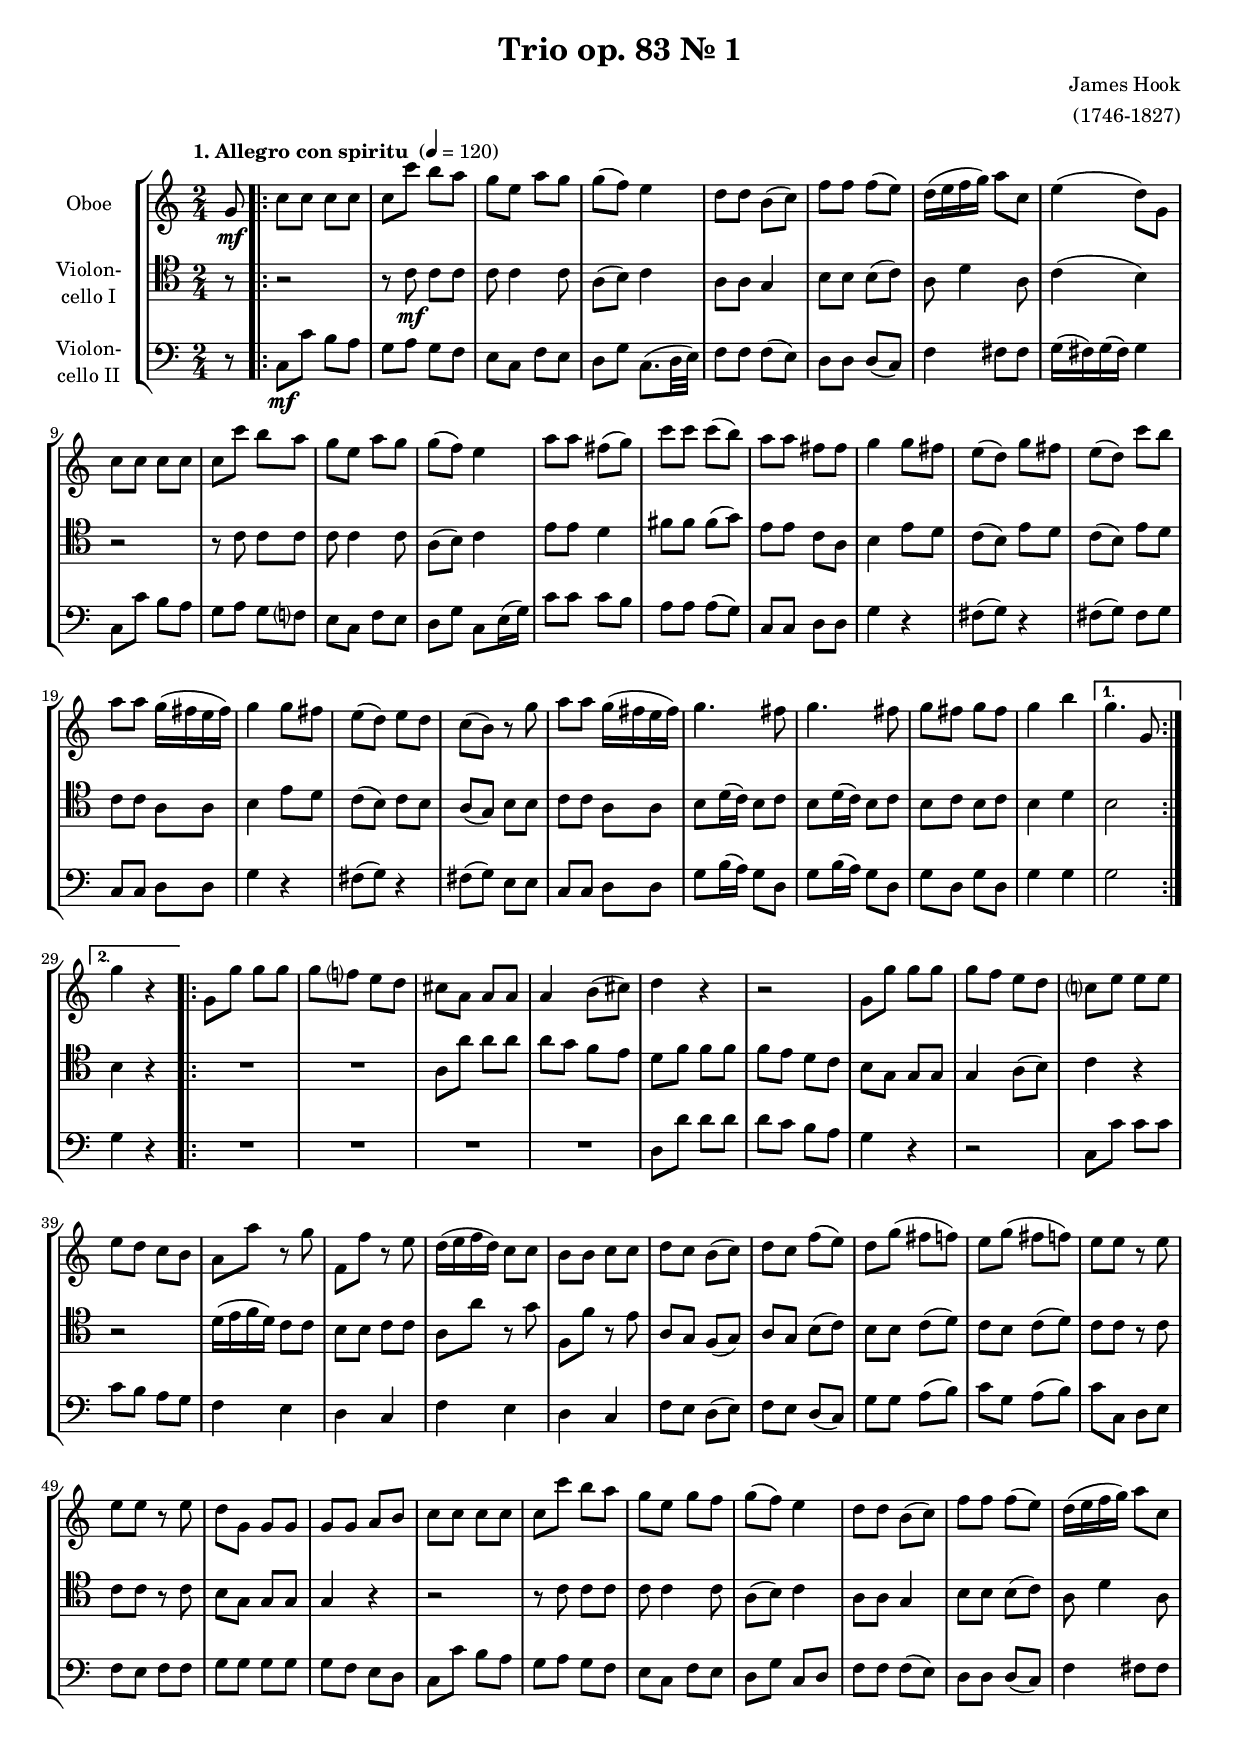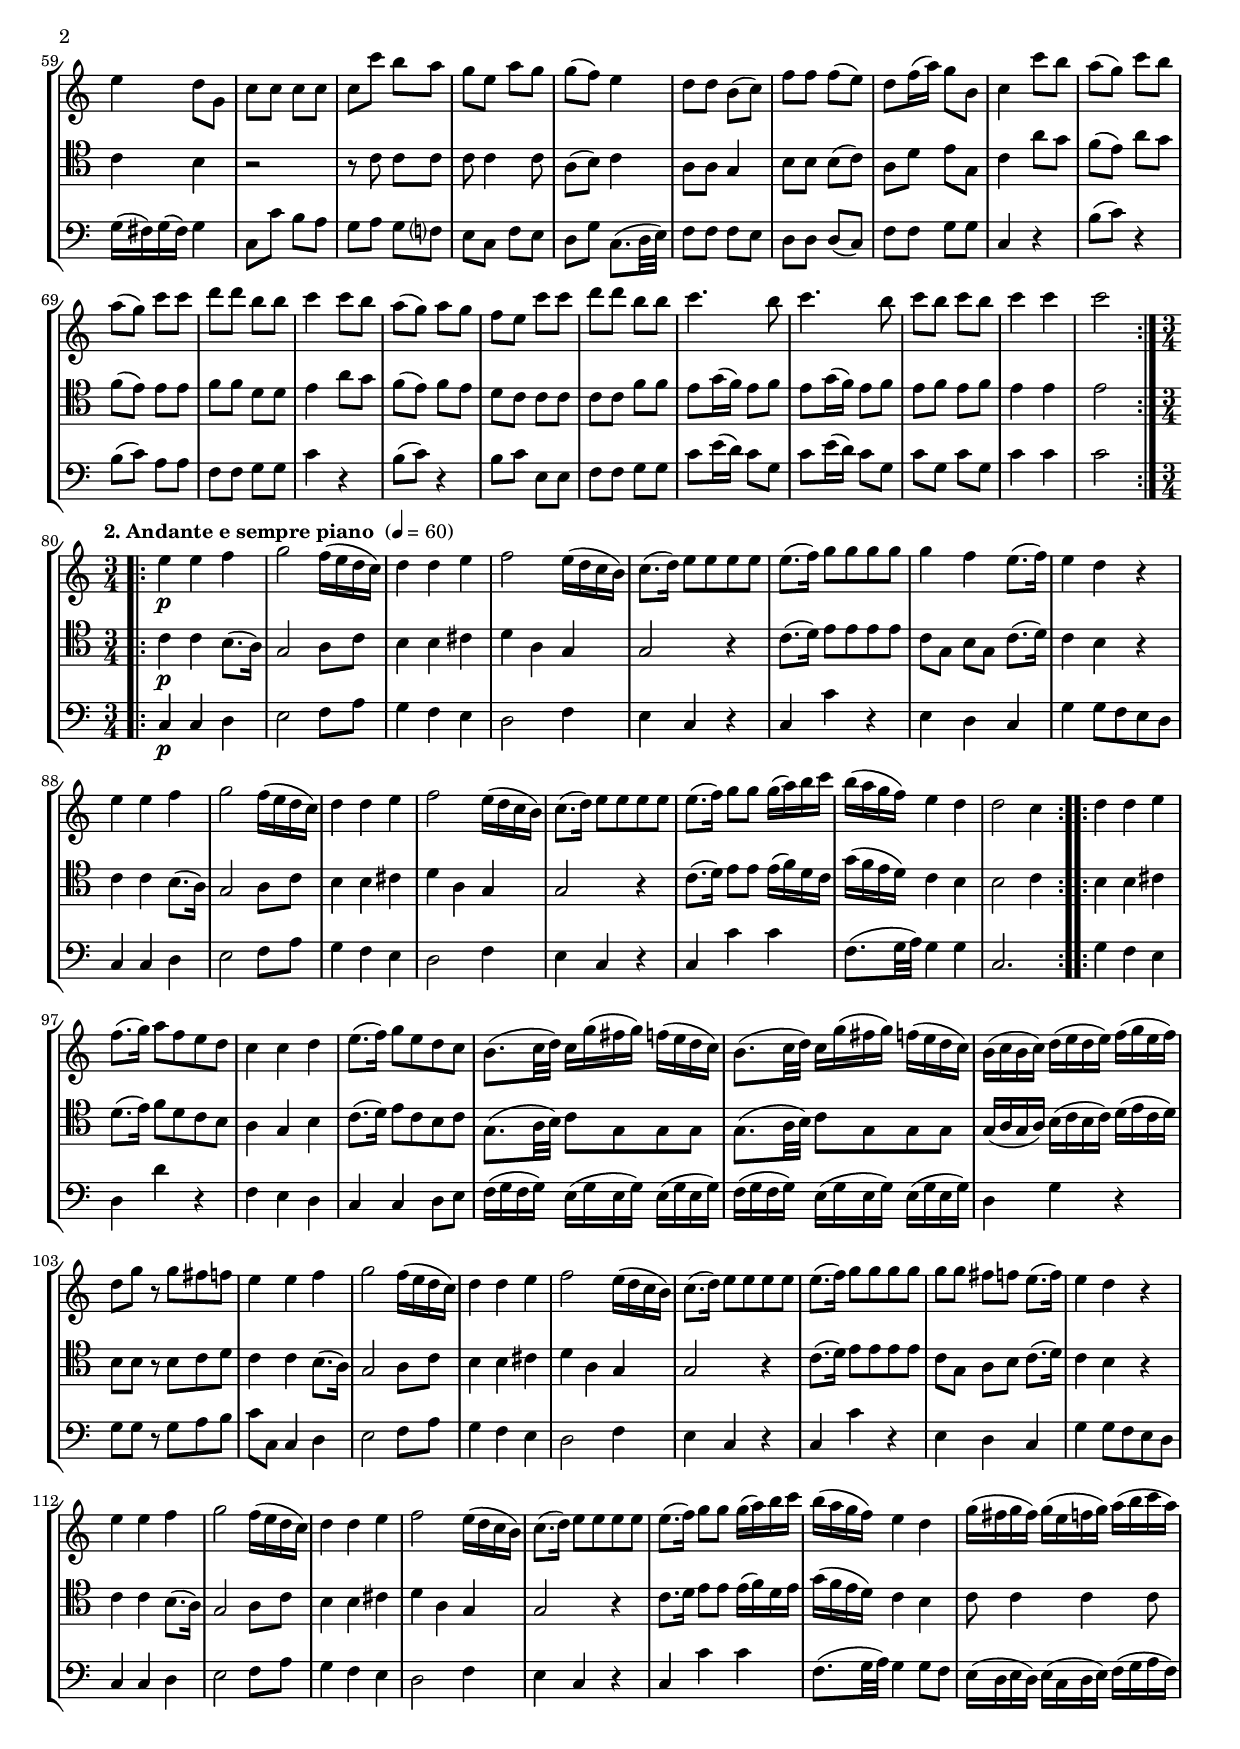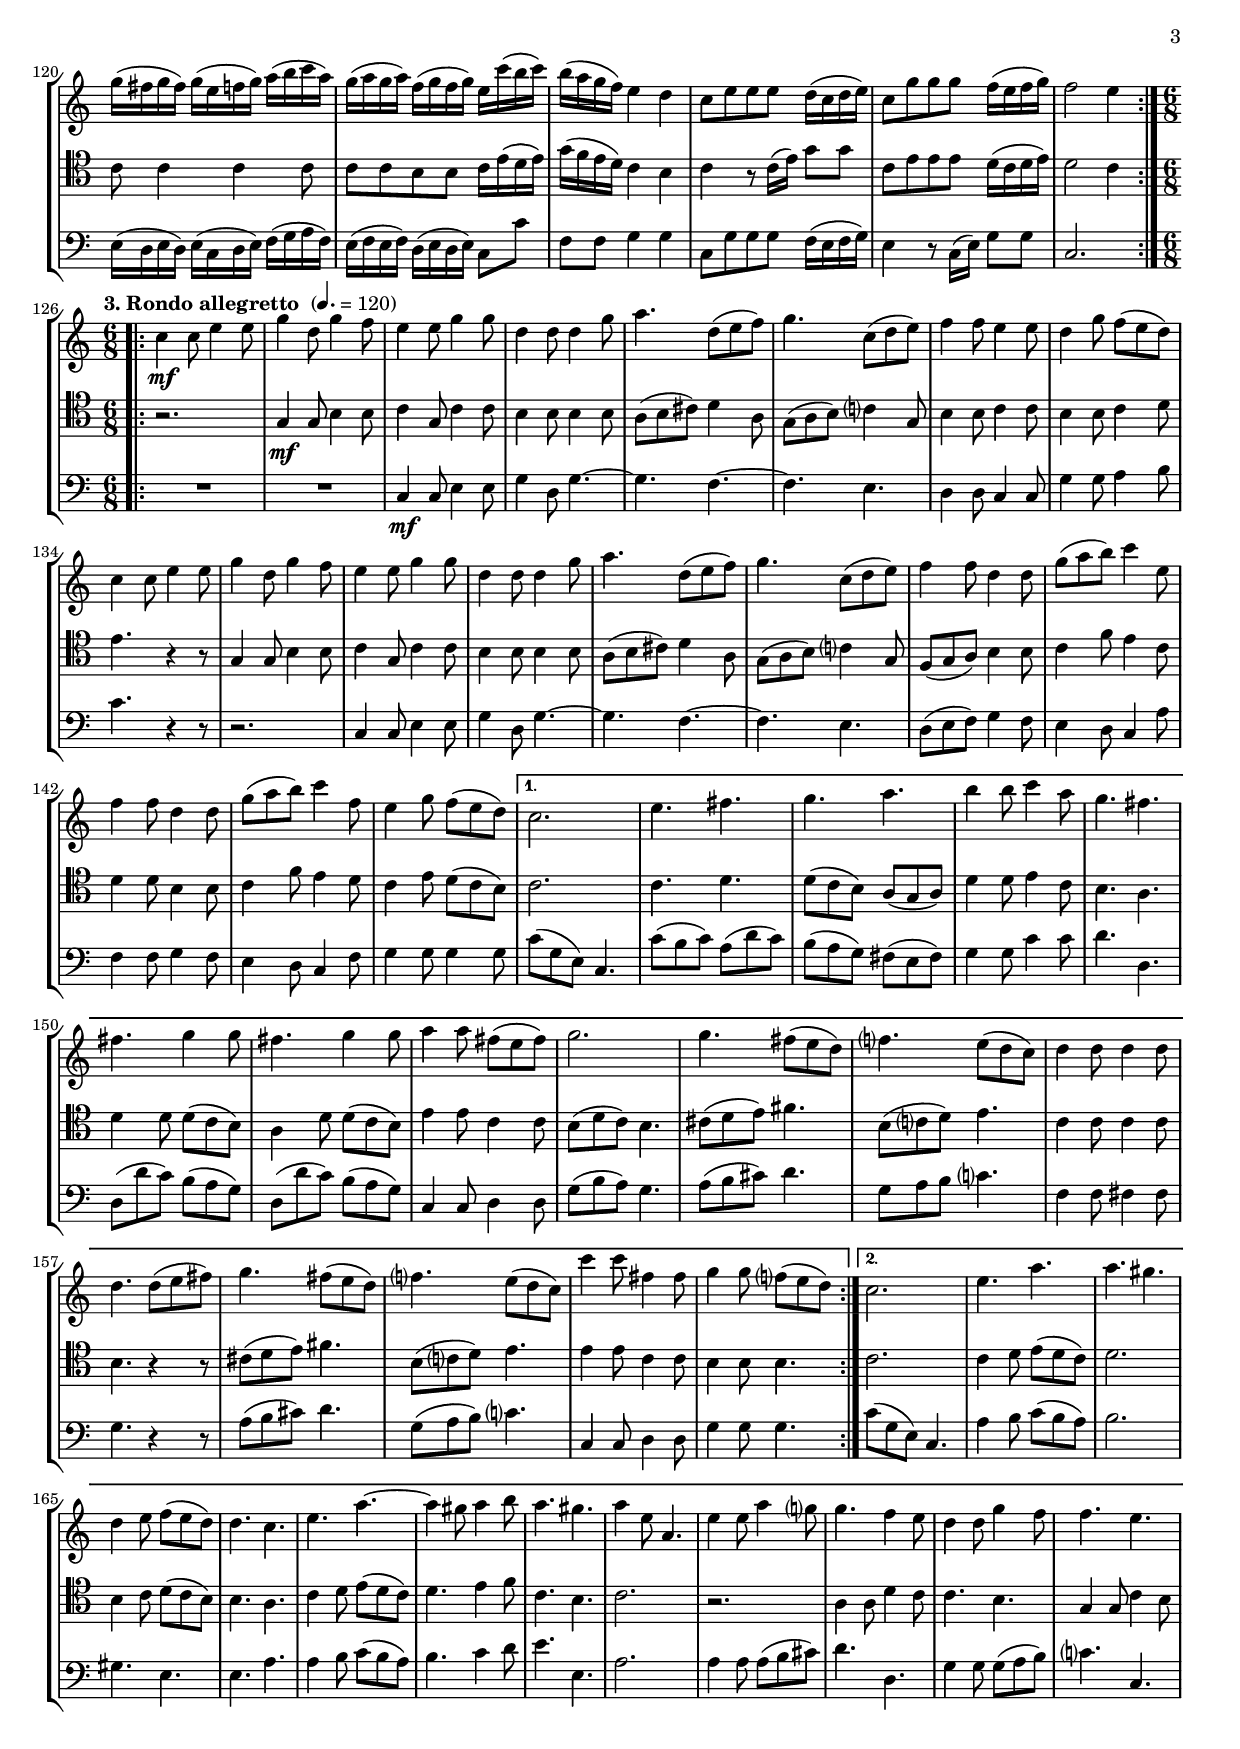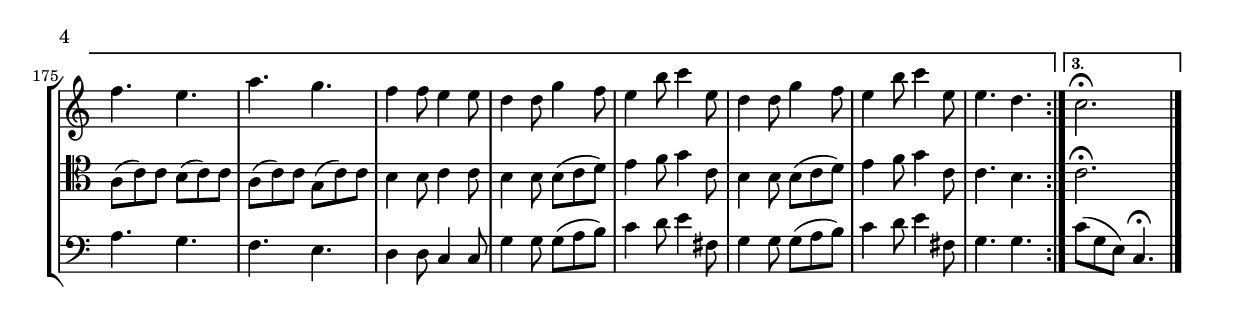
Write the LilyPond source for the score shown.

\version "2.14.2"
\include "deutsch.ly"

#(set-global-staff-size 17.3)

\header {
  title = "Trio op. 83 Nr. 1"
  composer = "James Hook"
  arranger = "(1746-1827)"
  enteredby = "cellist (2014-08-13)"
}

voiceconsts = {
  \clef "bass"
  \key c \major
  \time 2/4
% \numericTimeSignature
  \compressFullBarRests
}

mihi = "clarinet"
milo = "bassoon"

introa = {        \tempo "1. Allegro con spiritu " 4=120 }
introb = { \break \tempo "2. Andante e sempre piano " 4=60 \time 3/4 }
introc = { \break \tempo "3. Rondo allegretto " 4.=120 \time 6/8 }

fine = \markup \bold \italic "Fine"

va = \relative c'' {
  \voiceconsts
  \clef "treble"

  \introa
  \partial 8 g8\mf
  \repeat volta 2 {
    c c c c
    c c' h a
    g e a g
    g( f) e4
    d8 d h( c)
    f f f( e)

    d16( e f g) a8 c,
    e4( d8) g,
    c c c c
    c c' h a
    g e a g
    g( f) e4

    a8 a fis( g)
    c c c( h)
    a a fis fis
    g4 g8 fis
    e( d) g fis
    e( d) c' h

    a a g16( fis e fis)
    g4 g8 fis
    e( d) e d
    c( h) r g'
    a a g16( fis e fis)
    g4. fis8

    g4. fis8
    g fis g fis
    g4 h
  }
  \alternative {
    { g4. g,8 }
    { g'4 r }
  }
  \repeat volta 2 {
    g,8 g' g g
    g f? e d
    cis a a a

    a4 h8( cis)
    d4 r
    r2
    g,8 g' g g
    g f e d
    c? e e e
    e d c h

    a a' r g
    f, f' r e
    d16( e f d) c8 c
    h h c c
    d c h( c)
    d c f( e)

    d g( fis f)
    e g( fis f)
    e e r e
    e e r e
    d g, g g 
    g g a h
    c c c c

    c c' h a
    g e g f
    g( f) e4
    d8 d h( c)
    f f f( e)
    d16( e f g) a8 c,

    e4 d8 g,
    c c c c
    c c' h a
    g e a g
    g( f) e4
    d8 d h( c)

    f f f( e)
    d f16( a) g8 h,
    c4 c'8 h
    a( g) c h
    a( g) c c
    d d h h
    c4 c8 h

    a( g) a g
    f e c' c
    d d h h
    c4. h8
    c4. h8
    c h c h
    c4 c
    c2
  }  

  \introb
  \repeat volta 2 {
    e,4\p e f
    g2 f16( e d c)
    d4 d e
    f2 e16( d c h)
    c8.( d16) e8 e e e

    e8.( f16) g8 g g g
    g4 f e8.( f16)
    e4 d r
    e e f
    g2 f16( e d c)

    d4 d e
    f2 e16( d c h)
    c8.( d16) e8 e e e

    e8.( f16) g8 g g16( a) h c
    h( a g f) e4 d
    d2 c4
  }
  \repeat volta 2 {
    d d e
    f8.( g16) a8 f e d
    c4 c d

    e8.( f16) g8 e d c
    h8.( c32 d) c16 g'( fis g) f( e d c)

    h8.( c32 d) c16 g'( fis g) f( e d c)
    h( c h c) d( e d e) f( g e f)

    d8 g r g fis f
    e4 e f
    g2 f16( e d c)
    d4 d e
    f2 e16( d c h)

    c8.( d16) e8 e e e
    e8.( f16) g8 g g g
    g g fis f e8.( f16)
    e4 d r
    e e f

    g2 f16( e d c)
    d4 d e
    f2 e16( d c h)
    c8.( d16) e8 e e e

    e8.( f16) g8 g g16( a) h c
    h( a g f) e4 d
    g16( fis g fis) g( e f g) a( h c a)

    g( fis g fis) g( e f g) a( h c a)
    g( a g a) f( g f g) e c'( h c)

    h( a g f) e4 d
    c8 e e e d16( c d e)
    c8 g' g g f16( e f g)
    f2 e4
  }

  \introc
  \repeat volta 3 {
    c\mf c8 e4 e8
    g4 d8 g4 f8
    e4 e8 g4 g8
    d4 d8 d4 g8
    a4. d,8( e f)

    g4. c,8( d e)
    f4 f8 e4 e8
    d4 g8 f( e d)
    c4 c8 e4 e8
    g4 d8 g4 f8

    e4 e8 g4 g8
    d4 d8 d4 g8
    a4. d,8( e f)
    g4. c,8( d e)
    f4 f8 d4 d8

    g( a h) c4 e,8
    f4 f8 d4 d8
    g( a h) c4 f,8
    e4 g8 f( e d)
  }
  \alternative {
    {
      c2.
      e4. fis
      g a
      h4 h8 c4 a8
      g4. fis
      fis g4 g8

      fis4. g4 g8
      a4 a8 fis( e fis)
      g2.
      g4. fis8( e d)

      f?4. e8( d c)
      d4 d8 d4 d8
      d4. d8( e fis)
      g4. fis8( e d)
      f?4. e8( d c)

      c'4 c8 fis,4 fis8
      g4 g8
      f?( e d)
    }
    {
      c2.
      e4. a
      a gis
      d4 e8 f( e d)
      d4. c

      e a~
      a4 gis8 a4 h8
      a4. gis
      a4 e8 a,4.
      e'4 e8 a4 g?8
      g4. f4 e8

      d4 d8 g4 f8
      f4. e
      f e
      a g
      f4 f8 e4 e8

      d4 d8 g4 f8
      e4 h'8 c4 e,8
      d4 d8 g4 f8
      e4 h'8 c4 e,8
      e4. d
    }
    { c2.\fermata }
  } \bar "|."
}

vb = \relative c' {
  \voiceconsts
  \clef "tenor"

  \introa
  \partial 8 r8
  \repeat volta 2 {
    r2
    r8 c\mf c c
    c c4 c8
    a( h) c4
    a8 a g4
    h8 h h( c)

    a d4 a8
    c4( h)
    r2
    r8 c c c
    c c4 c8
    a( h) c4

    e8 e d4
    fis8 fis fis( g)
    e e c a
    h4 e8 d
    c( h) e d
    c( h) e d

    c c a a
    h4 e8 d
    c( h) c h
    a( g) h h
    c c a a
    h d16( c) h8 c

    h8 d16( c) h8 c
    h8 c h c
    h4 d
  }
  \alternative {
    { h2 }
    { h4 r }
  }
  \repeat volta 2 {
   R2*2
   a8 a' a a

   a g f e
   d f f f
   f e d c
   h g g g
   g4 a8( h)
   c4 r
   r2

   d16( e f d) c8 c
   h h c c
   a a' r g
   f, f' r e
   a, g f( g)
   a g h( c)

   h h c( d)
   c h c( d)
   c c r c
   c c r c
   h g g g
   g4 r
   r2

   r8 c c c
   c c4 c8
   a( h) c4
   a8 a g4
   h8 h h( c)
   a d4 a8

   c4 h
   r2
   r8 c c c
   c c4 c8
   a( h) c4
   a8 a g4

   h8 h h( c)
   a d e g,
   c4 a'8 g
   f( e) a g
   f( e) e e
   f f d d
   e4 a8 g

   f( e) f e
   d c c c
   c c f f
   e g16( f) e8 f
   e g16( f) e8 f
   e f e f
   e4 e
   e2
  }

  \introb
  \repeat volta 2 {
    c4\p c h8.( a16)
    g2 a8 c
    h4 h cis
    d a g
    g2 r4

    c8.( d16) e8 e e e
    c g h g c8.( d16)
    c4 h r
    c c h8.( a16)
    g2 a8 c

    h4 h cis
    d a g
    g2 r4
    c8.( d16) e8 e e16( f) d c

    g'( f e d) c4 h
    h2 c4
  }
  \repeat volta 2 {
    h h cis
    d8.( e16) f8 d c h
    a4 g h

    c8.( d16) e8 c h c
    g8.( a32 h) c8 g g g

    g8.( a32 h) c8 g g g
    g16( a g a) h( c h c) d( e c d)

    h8 h r h c d
    c4 c h8.( a16)
    g2 a8 c
    h4 h cis
    d a g

    g2 r4
    c8.( d16) e8 e e e
    c g a h c8.( d16)
    c4 h r
    c c h8.( a16)

    g2 a8 c
    h4 h cis
    d a g
    g2 r4

    c8. d16 e8 e e16( f) d e
    g( f e d) c4 h
    c8 c4 c c8

    c c4 c c8
    c c h h c16 e( d e)

    g( f e d) c4 h
    c r8 c16( e) g8 g
    c, e e e d16( c d e)
    d2 c4
  }

  \introc
  \repeat volta 3 {
    r2.
    g4\mf g8 h4 h8
    c4 g8 c4 c8
    h4 h8 h4 h8
    a( h cis) d4 a8

    g( a h) c?4 g8
    h4 h8 c4 c8
    h4 h8 c4 d8
    e4. r4 r8
    g,4 g8 h4 h8

    c4 g8 c4 c8
    h4 h8 h4 h8
    a( h cis) d4 a8
    g( a h) c?4 g8
    f( g a) h4 h8

    c4 f8 e4 c8
    d4 d8 h4 h8
    c4 f8 e4 d8
    c4 e8 d( c h)
  }
  \alternative {
    {
      c2.
      c4. d
      d8( c h) a( g a)
      d4 d8 e4 c8
      h4. a
      d4 d8 d( c h)

      a4 d8 d( c h)
      e4 e8 c4 c8
      h( d c) h4.
      cis8( d e) fis4.

      h,8( c? d) e4.
      c4 c8 c4 c8
      h4. r4 r8
      cis( d e) fis4.
      h,8( c? d) e4.

      e4 e8 c4 c8
      h4 h8 h4.
    }
    {
      c2.
      c4 d8 e( d c)
      d2.
      h4 c8 d( c h)
      h4. a

      c4 d8 e( d c)
      d4. e4 f8
      c4. h
      c2.
      r
      a4 a8 d4 c8

      c4. h
      g4 g8 c4 h8
      a( c) c h( c) c
      a( c) c g( c) c
      h4 h8 c4 c8

      h4 h8 h( c d)
      e4 f8 g4 c,8
      h4 h8 h( c d)
      e4 f8 g4 c,8
      c4. h
    }
    { c2.\fermata }
  } \bar "|."
}

vc = \relative c {
  \voiceconsts

  \introa
  \partial 8 r8
  \repeat volta 2 {
    c\mf c' h a
    g a g f
    e c f e
    d g c,8.( d32 e)
    f8 f f( e)
    d d d( c)

    f4 fis8 fis
    g16( fis) g( fis) g4
    c,8 c' h a
    g a g f?
    e c f e
    d g c, e16( g)

    c8 c c h
    a a a( g)
    c, c d d
    g4 r
    fis8( g) r4
    fis8( g) fis g

    c, c d d
    g4 r
    fis8( g) r4
    fis8( g) e e
    c c d d
    g h16( a) g8 d

    g h16( a) g8 d
    g d g d
    g4 g
  }
  \alternative {
    { g2 }
    { g4 r }
  }
  \repeat volta 2 {
    R2*4

    d8 d' d d
    d c h a
    g4 r
    r2
    c,8 c' c c
    c h a g

    f4 e
    d c
    f e
    d c
    f8 e d( e)
    f e d( c)

    g' g a( h)
    c g a( h)
    c c, d e
    f e f f
    g g g g
    g f e d
    c c' h a

    g a g f
    e c f e
    d g c, d
    f f f( e)
    d d d( c)
    f4 fis8 fis

    g16( fis) g( fis) g4
    c,8 c' h a
    g a g f?
    e c f e
    d g c,8.( d32 e)
    f8 f f e

    d d d( c)
    f f g g
    c,4 r
    h'8( c) r4
    h8( c) a a
    f f g g
    c4 r

    h8( c) r4
    h8 c e, e
    f f g g
    c e16( d) c8 g
    c e16( d) c8 g
    c g c g
    c4 c
    c2
  }

  \introb
  \repeat volta 2 {
    c,4\p c d
    e2 f8 a
    g4 f e
    d2 f4
    e c r

    c c' r
    e, d c
    g' g8 f e d
    c4 c d
    e2 f8 a

    g4 f e
    d2 f4
    e c r
    c c' c

    f,8.( g32 a) g4 g
    c,2.
  }
  \repeat volta 2 {
    g'4 f e
    d d' r
    f, e d

    c c d8 e
    f16( g f g) e( g e g) e( g e g)

    f( g f g) e( g e g) e( g e g)
    d4 g r

    g8 g r g a h
    c c, c4 d
    e2 f8 a
    g4 f e
    d2 f4

    e c r
    c c' r
    e, d c
    g' g8 f e d
    c4 c d

    e2 f8 a
    g4 f e
    d2 f4
    e c r

    c c' c
    f,8.( g32 a) g4 g8 f
    e16( d e d) e( c d e) f( g a f)

    e( d e d) e( c d e) f( g a f)
    e( f e f) d( e d e) c8 c'

    f, f g4 g
    c,8 g' g g f16( e f g)
    e4 r8 c16( e) g8 g
    c,2.
  }

  \introc
  \repeat volta 3 {
    R2.*2
    c4\mf c8 e4 e8
    g4 d8 g4.~
    g f~

    f e
    d4 d8 c4 c8
    g'4 g8 a4 h8
    c4. r4 r8
    r2.

    c,4 c8 e4 e8
    g4 d8 g4.~
    g f~
    f e
    d8( e f) g4 f8

    e4 d8 c4 a'8
    f4 f8 g4 f8
    e4 d8 c4 f8
    g4 g8 g4 g8
  }
  \alternative {
    {
      c( g e) c4.
      c'8( h c) a( d c)
      h( a g) fis( e fis)
      g4 g8 c4 c8
      d4. d,
      d8( d' c) h( a g)

      d( d' c) h( a g)
      c,4 c8 d4 d8
      g( h a) g4.
      a8( h cis) d4.

      g,8 a h c?4.
      f,4 f8 fis4 fis8
      g4. r4 r8
      a( h cis) d4.
      g,8( a h) c?4.

      c,4 c8 d4 d8
      g4 g8 g4.
    }
    {
      c8( g e) c4.
      a'4 h8 c( h a)
      h2.
      gis4. e
      e a

      a4 h8 c( h a)
      h4. c4 d8
      e4. e,
      a2.
      a4 a8 a( h cis)
      d4. d,

      g4 g8 g( a h)
      c?4. c,
      a' g
      f e
      d4 d8 c4 c8

      g'4 g8 g( a h)
      c4 d8 e4 fis,8
      g4 g8 g( a h)
      c4 d8 e4 fis,8
      g4. g
    }
    { c8( g e) c4.\fermata }
  } \bar "|."
}


music = \new StaffGroup <<
      \new Staff {
	\set Staff.midiInstrument = \mihi
	\set Staff.instrumentName = \markup \center-column { "Oboe" }
	\transpose c c { \va }
      }

      \new Staff {
	\set Staff.midiInstrument = \milo
	\set Staff.instrumentName = \markup \center-column { "Violon-" "cello I" }
	\transpose c c { \vb }
      }

      \new Staff {
	\set Staff.midiInstrument = \milo
	\set Staff.instrumentName = \markup \center-column { "Violon-" "cello II" }
	\transpose c c { \vc }
      }
>>

\book {
  \score {
    \music
    \layout {}
  }

  \score {
    \unfoldRepeats \music

    \midi {
      \context {
        \Score
      }
    }
  }
}
